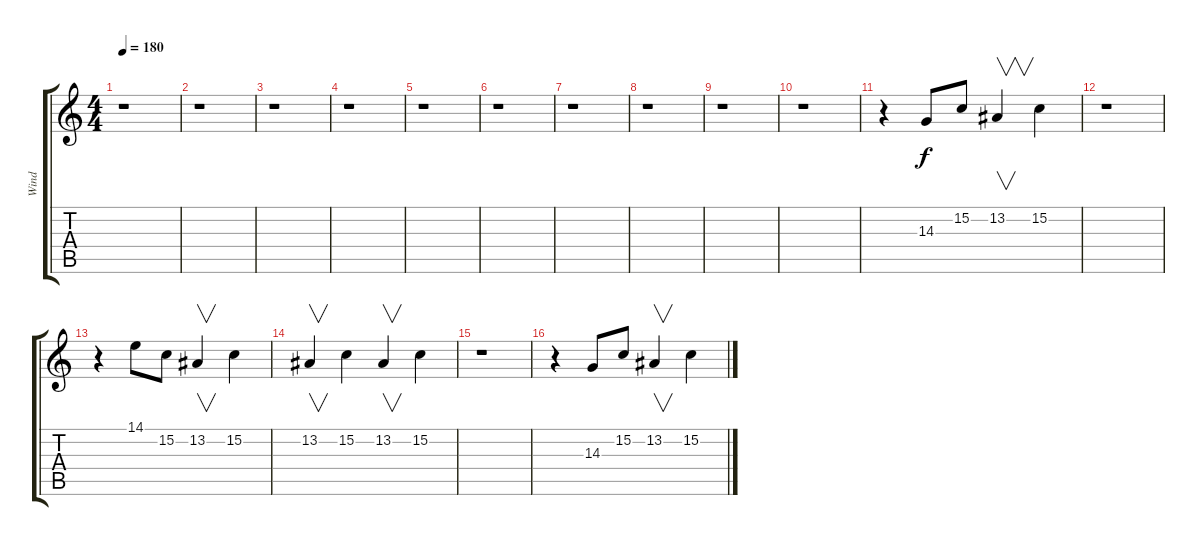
\track ("Wind" "Wind") {instrument flute}
\staff {score tabs}
\tuning (D4 A3 F3 C3 G2 C2) {hide}
\ts (4 4)
\tempo 180
\clef g2
\ks c
r.1{dy f} |
r.1 |
r.1 |
r.1 |
r.1 |
r.1 |
r.1 |
r.1 |
r.1 |
r.1 |
r.4 14.3.8 15.2.8 13.2.4{v} 15.2.4 |
r.1 |
r.4 14.1.8 15.2.8 13.2.4{v} 15.2.4 |
13.2.4{v} 15.2.4 13.2.4{v} 15.2.4 |
r.1 |
r.4 14.3.8 15.2.8 13.2.4{v} 15.2.4
